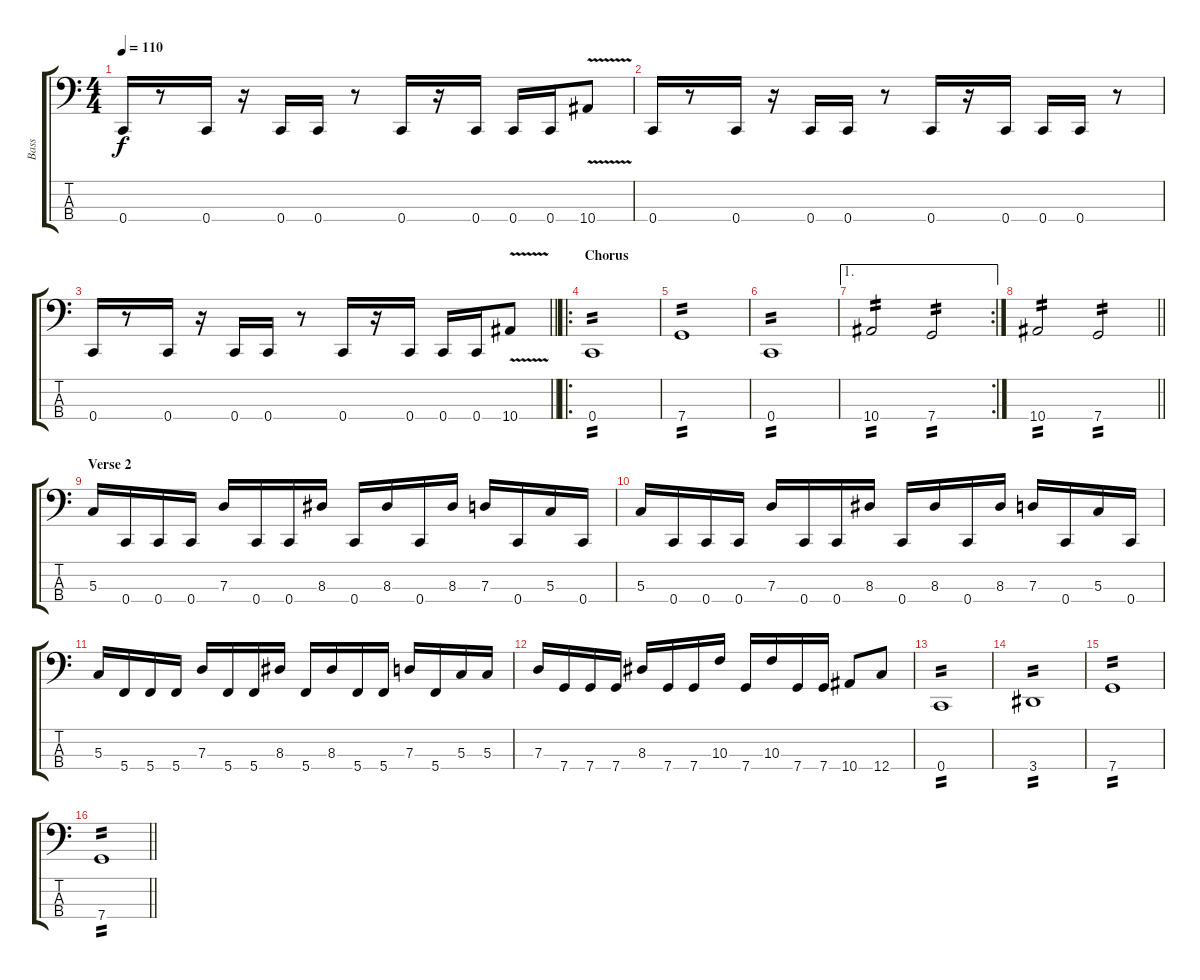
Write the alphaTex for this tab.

\track ("Bass" "Bass") {instrument electricbassfinger}
\staff {score tabs}
\tuning (F2 C2 G1 C1) {hide}
\ts (4 4)
\tempo 110
\clef f4
\ks c
0.4.16{dy f} r.8 0.4.16 r.16 0.4.16 0.4.16 r.8 0.4.16 r.16 0.4.16 0.4.16 0.4.16 10.4{v}.8 |
0.4.16 r.8 0.4.16 r.16 0.4.16 0.4.16 r.8 0.4.16 r.16 0.4.16 0.4.16 0.4.16 r.8 |
\barLineRight lightlight
0.4.16 r.8 0.4.16 r.16 0.4.16 0.4.16 r.8 0.4.16 r.16 0.4.16 0.4.16 0.4.16 10.4{v}.8 |
\ro
\section ("" "Chorus")
0.4.1{tp 2} |
7.4.1{tp 2} |
0.4.1{tp 2} |
\ae 1
\rc 2
10.4.2{tp 2} 7.4.2{tp 2} |
\barLineRight lightlight
10.4.2{tp 2} 7.4.2{tp 2} |
\section ("" "Verse 2")
5.3.16 0.4.16 0.4.16 0.4.16 7.3.16 0.4.16 0.4.16 8.3.16 0.4.16 8.3.16 0.4.16 8.3.16 7.3.16 0.4.16 5.3.16 0.4.16 |
5.3.16 0.4.16 0.4.16 0.4.16 7.3.16 0.4.16 0.4.16 8.3.16 0.4.16 8.3.16 0.4.16 8.3.16 7.3.16 0.4.16 5.3.16 0.4.16 |
5.3.16 5.4.16 5.4.16 5.4.16 7.3.16 5.4.16 5.4.16 8.3.16 5.4.16 8.3.16 5.4.16 5.4.16 7.3.16 5.4.16 5.3.16 5.3.16 |
7.3.16 7.4.16 7.4.16 7.4.16 8.3.16 7.4.16 7.4.16 10.3.16 7.4.16 10.3.16 7.4.16 7.4.16 10.4.8 12.4.8 |
0.4.1{tp 2} |
3.4.1{tp 2} |
7.4.1{tp 2} |
\barLineRight lightlight
7.4.1{tp 2}
